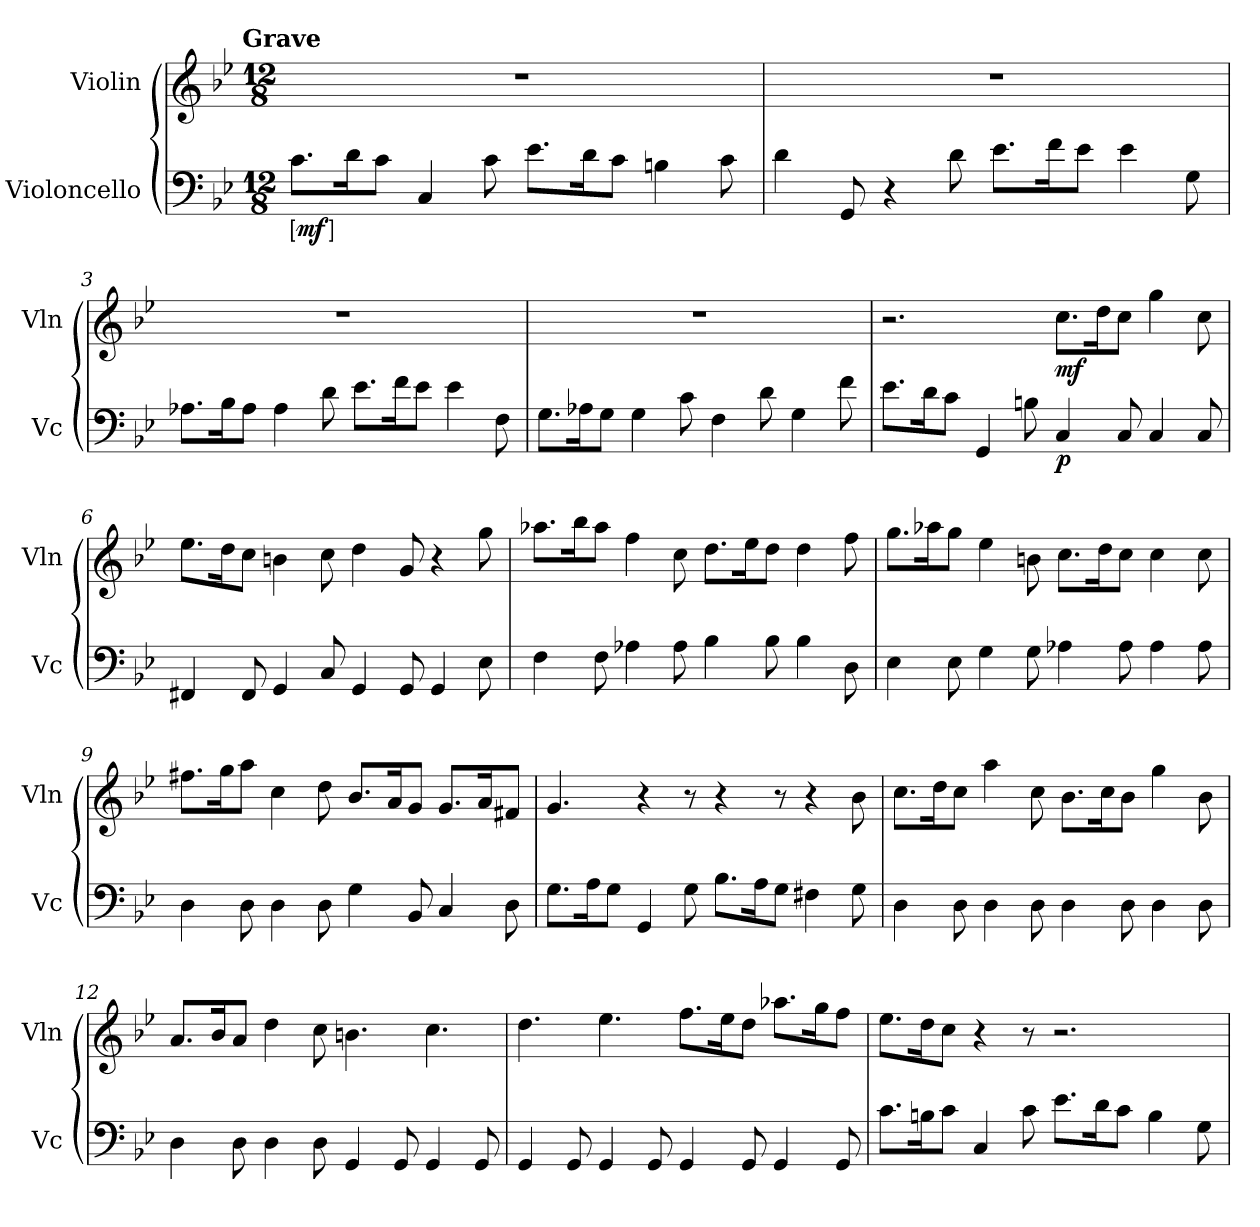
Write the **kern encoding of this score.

**kern	**dynam	**kern	**dynam
*part2	*part2	*part1	*part1
*staff2	*staff2	*staff1	*staff1
*I"Violoncello	*	*I"Violin	*
*I'Vc	*	*I'Vln	*
*clefF4	*	*clefG2	*
*k[b-e-]	*	*k[b-e-]	*
!!LO:TX:omd:t=Grave
*M12/8	*	*M12/8	*
*MM54	*	*MM54	*
=1	=1	=1	=1
!	!LO:DY:ed=brack	!	!
8.c\L	mf	1.r	.
16d\K	.	.	.
8c\J	.	.	.
4C/	.	.	.
8c\	.	.	.
8.e-\L	.	.	.
16d\K	.	.	.
8c\J	.	.	.
4Bn\	.	.	.
8c\	.	.	.
=2	=2	=2	=2
4d\	.	1.r	.
8GG/	.	.	.
4r	.	.	.
8d\	.	.	.
8.e-\L	.	.	.
16f\K	.	.	.
8e-\J	.	.	.
4e-\	.	.	.
8G\	.	.	.
=3	=3	=3	=3
8.A-X\L	.	1.r	.
16B-\K	.	.	.
8A-\J	.	.	.
4A-\	.	.	.
8d\	.	.	.
8.e-\L	.	.	.
16f\K	.	.	.
8e-\J	.	.	.
4e-\	.	.	.
8F\	.	.	.
=4	=4	=4	=4
8.G\L	.	1.r	.
16A-X\K	.	.	.
8G\J	.	.	.
4G\	.	.	.
8c\	.	.	.
4F\	.	.	.
8d\	.	.	.
4G\	.	.	.
8f\	.	.	.
=5	=5	=5	=5
8.e-\L	.	2.r	.
16d\K	.	.	.
8c\J	.	.	.
4GG/	.	.	.
8Bn\	.	.	.
4C/	p	8.cc\L	mf
.	.	16dd\K	.
8C/	.	8cc\J	.
4C/	.	4gg\	.
8C/	.	8cc\	.
=6	=6	=6	=6
4FF#X/	.	8.ee-\L	.
.	.	16dd\K	.
8FF#/	.	8cc\J	.
4GG/	.	4bn\	.
8C/	.	8cc\	.
4GG/	.	4dd\	.
8GG/	.	8g/	.
4GG/	.	4r	.
8E-\	.	8gg\	.
=7	=7	=7	=7
4F\	.	8.aa-X\L	.
.	.	16bb-\K	.
8F\	.	8aa-\J	.
4A-X\	.	4ff\	.
8A-\	.	8cc\	.
4B-\	.	8.dd\L	.
.	.	16ee-\K	.
8B-\	.	8dd\J	.
4B-\	.	4dd\	.
8D\	.	8ff\	.
=8	=8	=8	=8
4E-\	.	8.gg\L	.
.	.	16aa-X\K	.
8E-\	.	8gg\J	.
4G\	.	4ee-\	.
8G\	.	8bn\	.
4A-X\	.	8.cc\L	.
.	.	16dd\K	.
8A-\	.	8cc\J	.
4A-\	.	4cc\	.
8A-\	.	8cc\	.
=9	=9	=9	=9
4D\	.	8.ff#X\L	.
.	.	16gg\K	.
8D\	.	8aa\J	.
4D\	.	4cc\	.
8D\	.	8dd\	.
4G\	.	8.b-/L	.
.	.	16a/K	.
8BB-/	.	8g/J	.
4C/	.	8.g/L	.
.	.	16a/K	.
8D\	.	8f#X/J	.
=10	=10	=10	=10
8.G\L	.	4.g/	.
16A\K	.	.	.
8G\J	.	.	.
4GG/	.	4r	.
8G\	.	8r	.
8.B-\L	.	4r	.
16A\K	.	.	.
8G\J	.	8r	.
4F#X\	.	4r	.
8G\	.	8b-\	.
=11	=11	=11	=11
4D\	.	8.cc\L	.
.	.	16dd\K	.
8D\	.	8cc\J	.
4D\	.	4aa\	.
8D\	.	8cc\	.
4D\	.	8.b-\L	.
.	.	16cc\K	.
8D\	.	8b-\J	.
4D\	.	4gg\	.
8D\	.	8b-\	.
=12	=12	=12	=12
4D\	.	8.a/L	.
.	.	16b-/K	.
8D\	.	8a/J	.
4D\	.	4dd\	.
8D\	.	8cc\	.
4GG/	.	4.bn\	.
8GG/	.	.	.
4GG/	.	4.cc\	.
8GG/	.	.	.
=13	=13	=13	=13
4GG/	.	4.dd\	.
8GG/	.	.	.
4GG/	.	4.ee-\	.
8GG/	.	.	.
4GG/	.	8.ff\L	.
.	.	16ee-\K	.
8GG/	.	8dd\J	.
4GG/	.	8.aa-X\L	.
.	.	16gg\K	.
8GG/	.	8ff\J	.
=14	=14	=14	=14
8.c\L	.	8.ee-\L	.
16Bn\K	.	16dd\K	.
8c\J	.	8cc\J	.
4C/	.	4r	.
8c\	.	8r	.
8.e-\L	.	2.r	.
16d\K	.	.	.
8c\J	.	.	.
4B\	.	.	.
8G\	.	.	.
=	=	=	=
*-	*-	*-	*-
